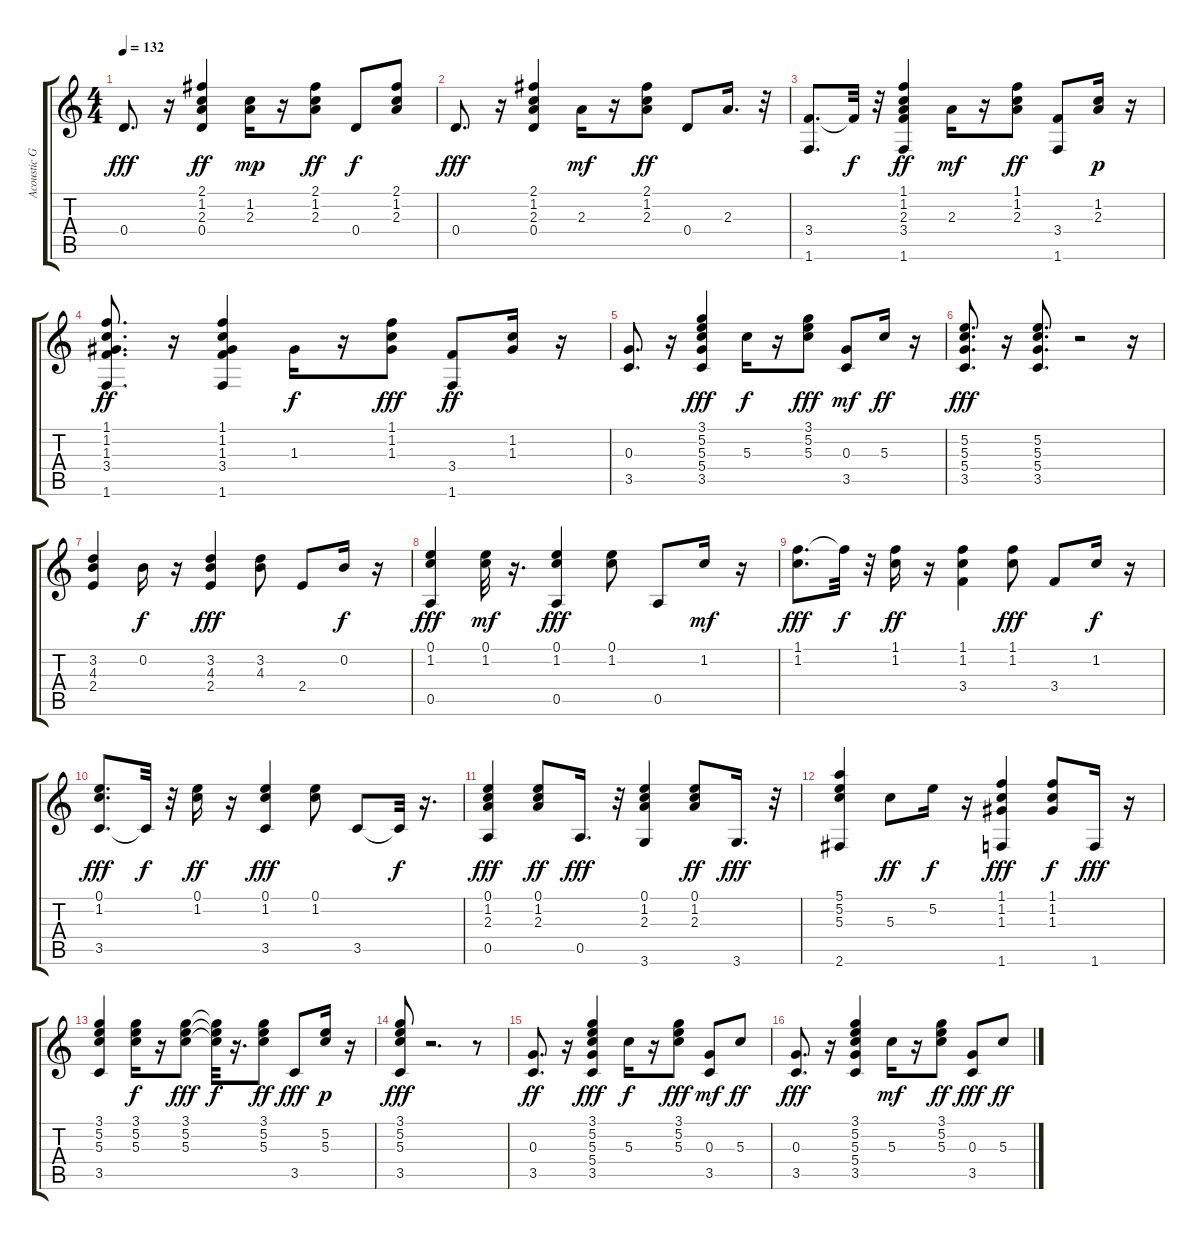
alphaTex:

\track ("Acoustic Guitar" "Acoustic G") {instrument acousticguitarsteel}
\staff {score tabs}
\tuning (E4 B3 G3 D3 A2 E2) {hide}
\ts (4 4)
\tempo 132
\clef g2
\ks c
0.4.8{d dy fff} r.16 (2.1 1.2 2.3 0.4).4{dy ff} (1.2 2.3).16{dy mp} r.16 (2.1 1.2 2.3).8{dy ff} 0.4.8{dy f} (2.1 1.2 2.3).8 |
0.4.8{d dy fff} r.16 (2.1 1.2 2.3 0.4).4 2.3.16{dy mf} r.16 (2.1 1.2 2.3).8{dy ff} 0.4.8 2.3.16{d} r.32 |
(3.4 1.6).8{d} 3.4{t}.32{dy f} r.32 (1.1 1.2 2.3 3.4 1.6).4{dy ff} 2.3.16{dy mf} r.16 (1.1 1.2 2.3).8{dy ff} (3.4 1.6).8 (1.2 2.3).16{dy p} r.16 |
(1.1 1.2 1.3 3.4 1.6).8{d dy ff} r.16 (1.1 1.2 1.3 3.4 1.6).4 1.3.16{dy f} r.16 (1.1 1.2 1.3).8{dy fff} (3.4 1.6).8{dy ff} (1.2 1.3).16 r.16 |
(0.3 3.5).8{d} r.16 (3.1 5.2 5.3 5.4 3.5).4{dy fff} 5.3.16{dy f} r.16 (3.1 5.2 5.3).8{dy fff} (0.3 3.5).8{dy mf} 5.3.16{dy ff} r.16 |
(5.2 5.3 5.4 3.5).8{d dy fff} r.16 (5.2 5.3 5.4 3.5).8{d} r.2 r.16 |
(3.2 4.3 2.4).4 0.2.16{dy f} r.16 (3.2 4.3 2.4).4{dy fff} (3.2 4.3).8 2.4.8 0.2.16{dy f} r.16 |
(0.1 1.2 0.5).4{dy fff} (0.1 1.2).32{dy mf} r.16{d} (0.1 1.2 0.5).4{dy fff} (0.1 1.2).8 0.5.8 1.2.16{dy mf} r.16 |
(1.1 1.2).8{d dy fff} 1.1{t}.32{dy f} r.32 (1.1 1.2).16{dy ff} r.16 (1.1 1.2 3.4).4 (1.1 1.2).8{dy fff} 3.4.8 1.2.16{dy f} r.16 |
(0.1 1.2 3.5).8{d dy fff} 3.5{t}.32{dy f} r.32 (0.1 1.2).16{dy ff} r.16 (0.1 1.2 3.5).4{dy fff} (0.1 1.2).8 3.5.8 3.5{t}.32{dy f} r.16{d} |
(0.1 1.2 2.3 0.5).4{dy fff} (0.1 1.2 2.3).8{dy ff} 0.5.16{d dy fff} r.32 (0.1 1.2 2.3 3.6).4 (0.1 1.2 2.3).8{dy ff} 3.6.16{d dy fff} r.32 |
(5.1 5.2 5.3 2.6).4 5.3.8{dy ff} 5.2.16{dy f} r.16 (1.1 1.2 1.3 1.6).4{dy fff} (1.1 1.2 1.3).8{dy f} 1.6.16{dy fff} r.16 |
(3.1 5.2 5.3 3.5).4 (3.1 5.2 5.3).16{dy f} r.16 (3.1 5.2 5.3).8{dy fff} (3.1{t} 5.2{t} 5.3{t}).32{dy f} r.16{d} (3.1 5.2 5.3).8{dy ff} 3.5.8{dy fff} (5.2 5.3).16{dy p} r.16 |
(3.1 5.2 5.3 3.5).8{dy fff} r.2{d} r.8 |
(0.3 3.5).8{d dy ff} r.16 (3.1 5.2 5.3 5.4 3.5).4{dy fff} 5.3.16{dy f} r.16 (3.1 5.2 5.3).8{dy fff} (0.3 3.5).8{dy mf} 5.3.8{dy ff} |
(0.3 3.5).8{d dy fff} r.16 (3.1 5.2 5.3 5.4 3.5).4 5.3.16{dy mf} r.16 (3.1 5.2 5.3).8{dy ff} (0.3 3.5).8{dy fff} 5.3.8{dy ff}
